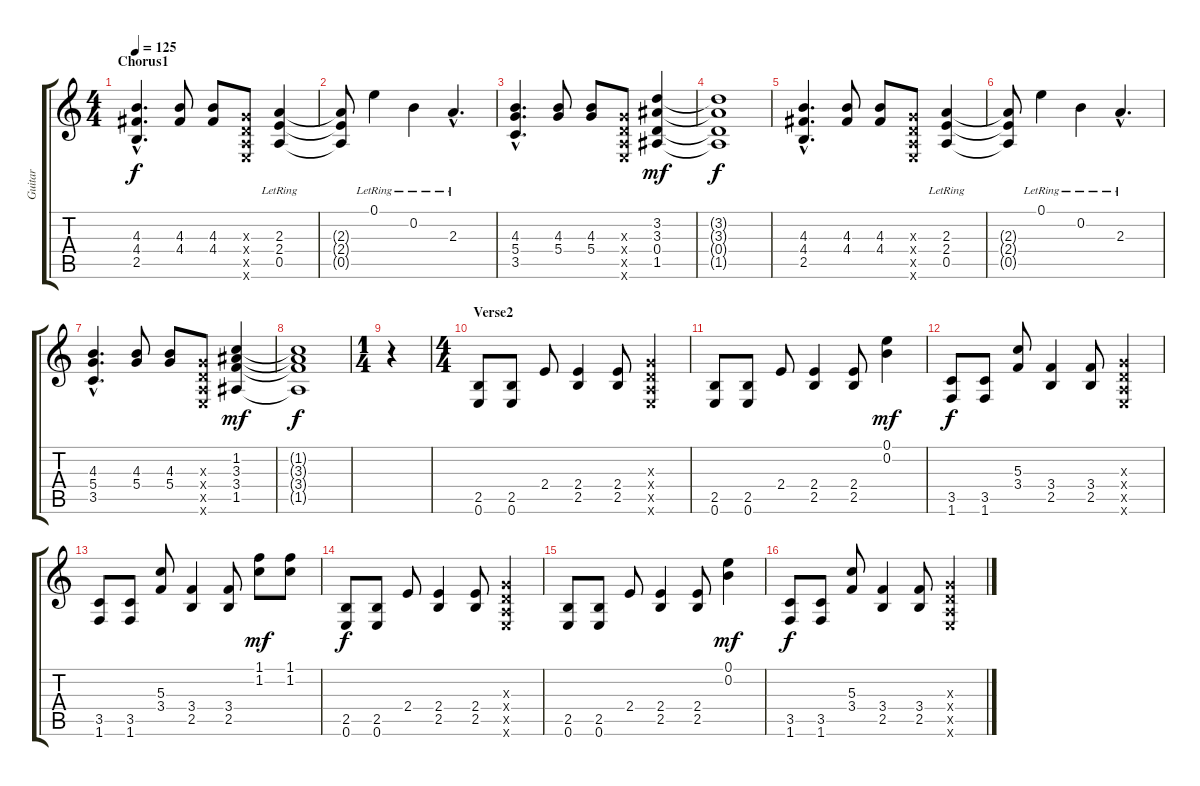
\track ("Guitar" "Guitar") {instrument distortionguitar}
\staff {score tabs}
\tuning (E4 B3 G3 D3 A2 E2) {hide}
\ts (4 4)
\section ("" "Chorus1")
\tempo 125
\clef g2
\ks c
(4.3{hac} 4.4{hac} 2.5{hac}).4{d dy f} (4.3 4.4).8 (4.3 4.4).8 (0.3{x} 0.4{x} 0.5{x} 0.6{x}).8 (2.3{lr} 2.4{lr} 0.5{lr}).4 |
(2.3{t} 2.4{t} 0.5{t}).8 0.1{lr}.4 0.2{lr}.4 2.3{hac lr}.4{d} |
(4.3{hac} 5.4{hac} 3.5{hac}).4{d} (4.3 5.4).8 (4.3 5.4).8 (0.3{x} 0.4{x} 0.5{x} 0.6{x}).8 (3.2 3.3 0.4 1.5).4{dy mf} |
(3.2{t} 3.3{t} 0.4{t} 1.5{t}).1{dy f} |
(4.3{hac} 4.4{hac} 2.5{hac}).4{d} (4.3 4.4).8 (4.3 4.4).8 (0.3{x} 0.4{x} 0.5{x} 0.6{x}).8 (2.3{lr} 2.4{lr} 0.5{lr}).4 |
(2.3{t} 2.4{t} 0.5{t}).8 0.1{lr}.4 0.2{lr}.4 2.3{hac lr}.4{d} |
(4.3{hac} 5.4{hac} 3.5{hac}).4{d} (4.3 5.4).8 (4.3 5.4).8 (0.3{x} 0.4{x} 0.5{x} 0.6{x}).8 (1.2 3.3 3.4 1.5).4{dy mf} |
(1.2{t} 3.3{t} 3.4{t} 1.5{t}).1{dy f} |
\ts (1 4)
r.4 |
\ts (4 4)
\section ("" "Verse2")
(2.5 0.6).8 (2.5 0.6).8 2.4.8 (2.4 2.5).4 (2.4 2.5).8 (0.3{x} 0.4{x} 0.5{x} 0.6{x}).4 |
(2.5 0.6).8 (2.5 0.6).8 2.4.8 (2.4 2.5).4 (2.4 2.5).8 (0.1 0.2).4{dy mf} |
(3.5 1.6).8{dy f} (3.5 1.6).8 (5.3 3.4).8 (3.4 2.5).4 (3.4 2.5).8 (0.3{x} 0.4{x} 0.5{x} 0.6{x}).4 |
(3.5 1.6).8 (3.5 1.6).8 (5.3 3.4).8 (3.4 2.5).4 (3.4 2.5).8 (1.1 1.2).8{dy mf} (1.1 1.2).8 |
(2.5 0.6).8{dy f} (2.5 0.6).8 2.4.8 (2.4 2.5).4 (2.4 2.5).8 (0.3{x} 0.4{x} 0.5{x} 0.6{x}).4 |
(2.5 0.6).8 (2.5 0.6).8 2.4.8 (2.4 2.5).4 (2.4 2.5).8 (0.1 0.2).4{dy mf} |
(3.5 1.6).8{dy f} (3.5 1.6).8 (5.3 3.4).8 (3.4 2.5).4 (3.4 2.5).8 (0.3{x} 0.4{x} 0.5{x} 0.6{x}).4
